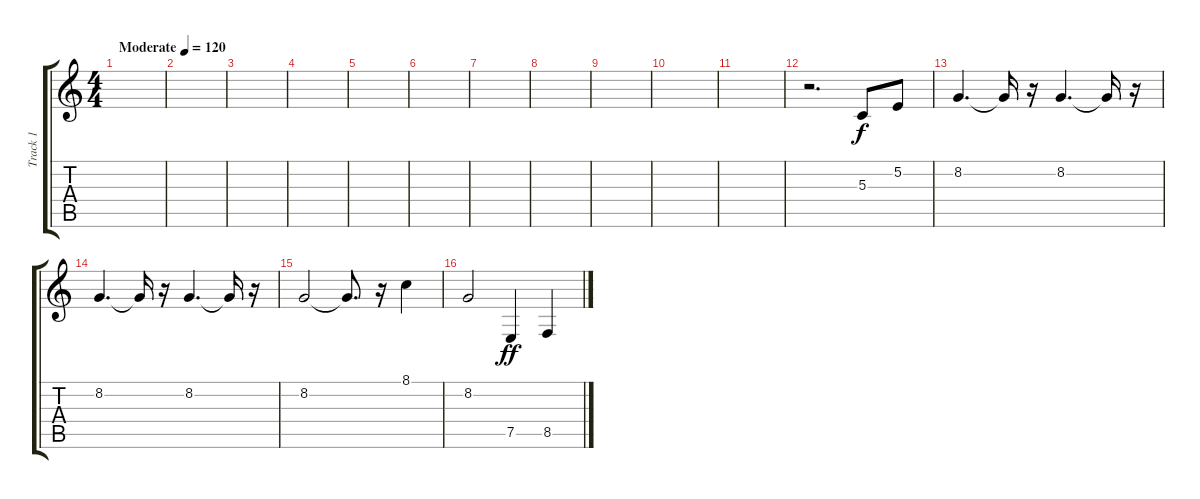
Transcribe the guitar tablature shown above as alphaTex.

\track ("Track 1" "Track 1") {instrument trombone}
\staff {score tabs}
\tuning (E4 B3 G3 D3 A2 E2) {hide}
\ts (4 4)
\tempo (120 "Moderate")
\clef g2
\ks c
|
|
|
|
|
|
|
|
|
|
|
r.2{d} 5.3.8 5.2.8 |
8.2.4{d} 8.2{t}.16 r.16 8.2.4{d} 8.2{t}.16 r.16 |
8.2.4{d} 8.2{t}.16 r.16 8.2.4{d} 8.2{t}.16 r.16 |
8.2.2 8.2{t}.8{d} r.16 8.1.4 |
8.2.2 7.5.4{dy ff instrument bassoon} 8.5.4
